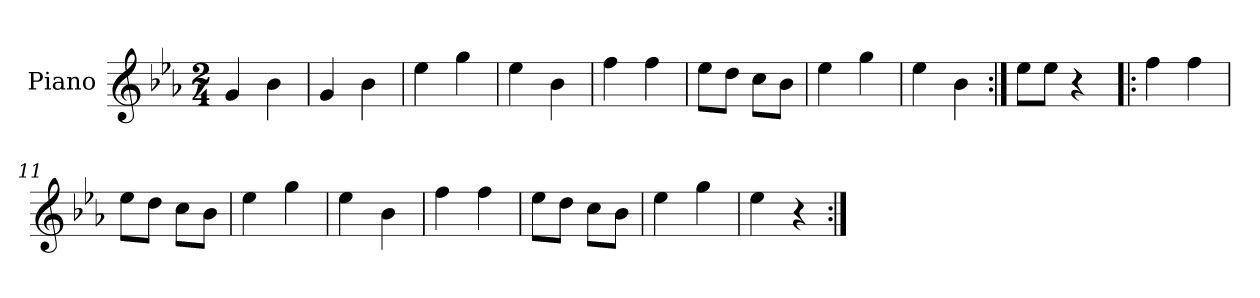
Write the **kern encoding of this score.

**kern
*part1
*staff1
*I"Piano
*I'Pno.
*clefG2
*k[b-e-a-]
*M2/4
=1
4g/
4b-\
=2
4g/
4b-\
=3
4ee-\
4gg\
=4
4ee-\
4b-\
=5
4ff\
4ff\
=6
8ee-\L
8dd\J
8cc\L
8b-\J
=7
4ee-\
4gg\
=8
4ee-\
4b-\
=9:|!
8ee-\L
8ee-\J
4r
=10!|:
4ff\
4ff\
=11
8ee-\L
8dd\J
8cc\L
8b-\J
=12
4ee-\
4gg\
=13
4ee-\
4b-\
=14
4ff\
4ff\
=15
8ee-\L
8dd\J
8cc\L
8b-\J
=16
4ee-\
4gg\
=17
4ee-\
4r
=:|!
*-
